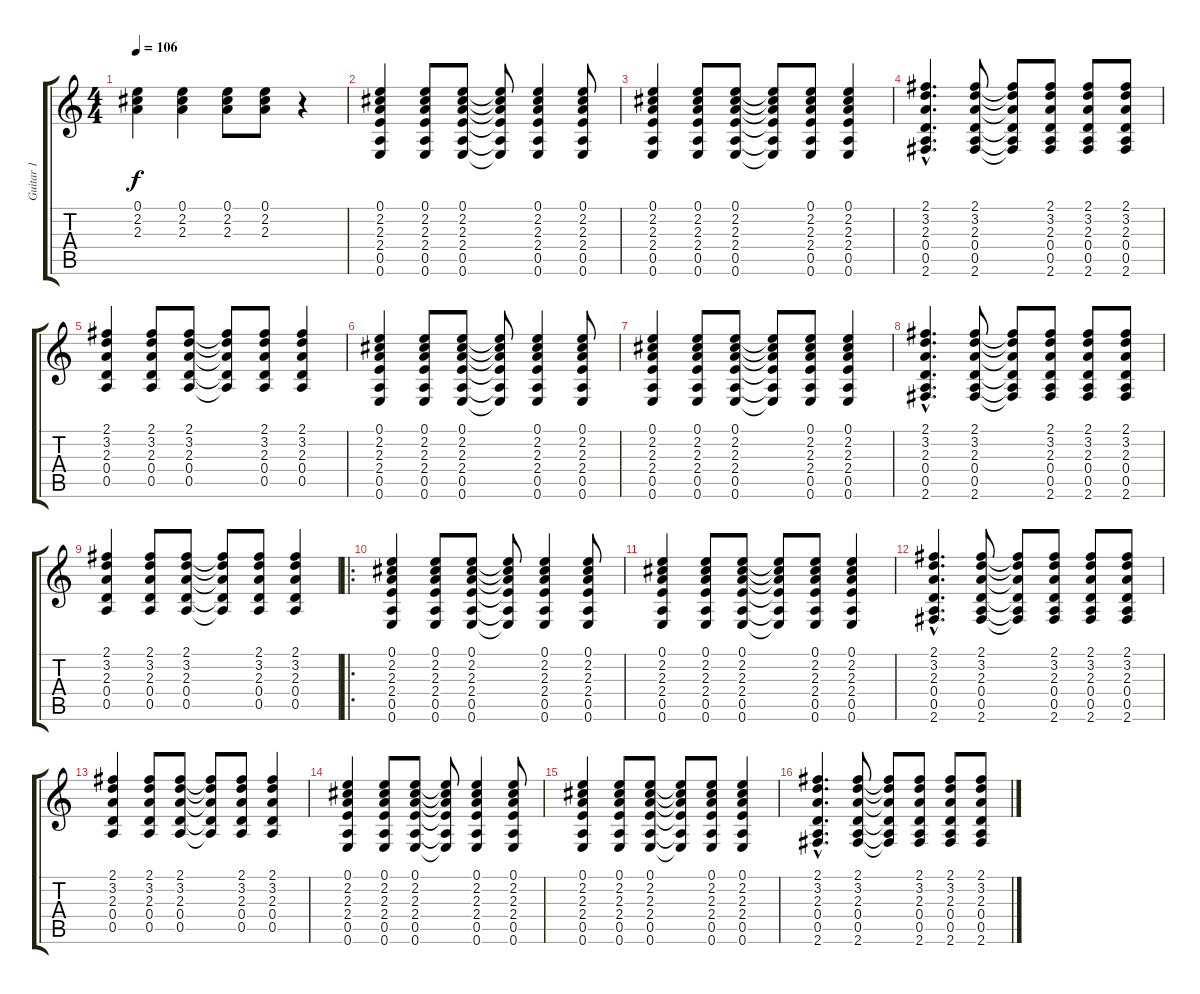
\track ("Guitar 1" "Guitar 1") {instrument acousticguitarsteel}
\staff {score tabs}
\tuning (E4 B3 G3 D3 A2 E2) {hide}
\ts (4 4)
\tempo 106
\clef g2
\ks c
(0.1 2.2 2.3).4{dy f instrument acousticguitarsteel} (0.1 2.2 2.3).4 (0.1 2.2 2.3).8 (0.1 2.2 2.3).8 r.4 |
(0.1 2.2 2.3 2.4 0.5 0.6).4 (0.1 2.2 2.3 2.4 0.5 0.6).8 (0.1 2.2 2.3 2.4 0.5 0.6).8 (0.1{t} 2.2{t} 2.3{t} 2.4{t} 0.5{t} 0.6{t}).8 (0.1 2.2 2.3 2.4 0.5 0.6).4 (0.1 2.2 2.3 2.4 0.5 0.6).8 |
(0.1 2.2 2.3 2.4 0.5 0.6).4 (0.1 2.2 2.3 2.4 0.5 0.6).8 (0.1 2.2 2.3 2.4 0.5 0.6).8 (0.1{t} 2.2{t} 2.3{t} 2.4{t} 0.5{t} 0.6{t}).8 (0.1 2.2 2.3 2.4 0.5 0.6).8 (0.1 2.2 2.3 2.4 0.5 0.6).4 |
(2.1{hac} 3.2{hac} 2.3{hac} 0.4{hac} 0.5{hac} 2.6{hac}).4{d} (2.1 3.2 2.3 0.4 0.5 2.6).8 (2.1{t} 3.2{t} 2.3{t} 0.4{t} 0.5{t} 2.6{t}).8 (2.1 3.2 2.3 0.4 0.5 2.6).8 (2.1 3.2 2.3 0.4 0.5 2.6).8 (2.1 3.2 2.3 0.4 0.5 2.6).8 |
(2.1 3.2 2.3 0.4 0.5).4 (2.1 3.2 2.3 0.4 0.5).8 (2.1 3.2 2.3 0.4 0.5).8 (2.1{t} 3.2{t} 2.3{t} 0.4{t} 0.5{t}).8 (2.1 3.2 2.3 0.4 0.5).8 (2.1 3.2 2.3 0.4 0.5).4 |
(0.1 2.2 2.3 2.4 0.5 0.6).4 (0.1 2.2 2.3 2.4 0.5 0.6).8 (0.1 2.2 2.3 2.4 0.5 0.6).8 (0.1{t} 2.2{t} 2.3{t} 2.4{t} 0.5{t} 0.6{t}).8 (0.1 2.2 2.3 2.4 0.5 0.6).4 (0.1 2.2 2.3 2.4 0.5 0.6).8 |
(0.1 2.2 2.3 2.4 0.5 0.6).4 (0.1 2.2 2.3 2.4 0.5 0.6).8 (0.1 2.2 2.3 2.4 0.5 0.6).8 (0.1{t} 2.2{t} 2.3{t} 2.4{t} 0.5{t} 0.6{t}).8 (0.1 2.2 2.3 2.4 0.5 0.6).8 (0.1 2.2 2.3 2.4 0.5 0.6).4 |
(2.1{hac} 3.2{hac} 2.3{hac} 0.4{hac} 0.5{hac} 2.6{hac}).4{d} (2.1 3.2 2.3 0.4 0.5 2.6).8 (2.1{t} 3.2{t} 2.3{t} 0.4{t} 0.5{t} 2.6{t}).8 (2.1 3.2 2.3 0.4 0.5 2.6).8 (2.1 3.2 2.3 0.4 0.5 2.6).8 (2.1 3.2 2.3 0.4 0.5 2.6).8 |
(2.1 3.2 2.3 0.4 0.5).4 (2.1 3.2 2.3 0.4 0.5).8 (2.1 3.2 2.3 0.4 0.5).8 (2.1{t} 3.2{t} 2.3{t} 0.4{t} 0.5{t}).8 (2.1 3.2 2.3 0.4 0.5).8 (2.1 3.2 2.3 0.4 0.5).4 |
\ro
(0.1 2.2 2.3 2.4 0.5 0.6).4 (0.1 2.2 2.3 2.4 0.5 0.6).8 (0.1 2.2 2.3 2.4 0.5 0.6).8 (0.1{t} 2.2{t} 2.3{t} 2.4{t} 0.5{t} 0.6{t}).8 (0.1 2.2 2.3 2.4 0.5 0.6).4 (0.1 2.2 2.3 2.4 0.5 0.6).8 |
(0.1 2.2 2.3 2.4 0.5 0.6).4 (0.1 2.2 2.3 2.4 0.5 0.6).8 (0.1 2.2 2.3 2.4 0.5 0.6).8 (0.1{t} 2.2{t} 2.3{t} 2.4{t} 0.5{t} 0.6{t}).8 (0.1 2.2 2.3 2.4 0.5 0.6).8 (0.1 2.2 2.3 2.4 0.5 0.6).4 |
(2.1{hac} 3.2{hac} 2.3{hac} 0.4{hac} 0.5{hac} 2.6{hac}).4{d} (2.1 3.2 2.3 0.4 0.5 2.6).8 (2.1{t} 3.2{t} 2.3{t} 0.4{t} 0.5{t} 2.6{t}).8 (2.1 3.2 2.3 0.4 0.5 2.6).8 (2.1 3.2 2.3 0.4 0.5 2.6).8 (2.1 3.2 2.3 0.4 0.5 2.6).8 |
(2.1 3.2 2.3 0.4 0.5).4 (2.1 3.2 2.3 0.4 0.5).8 (2.1 3.2 2.3 0.4 0.5).8 (2.1{t} 3.2{t} 2.3{t} 0.4{t} 0.5{t}).8 (2.1 3.2 2.3 0.4 0.5).8 (2.1 3.2 2.3 0.4 0.5).4 |
(0.1 2.2 2.3 2.4 0.5 0.6).4 (0.1 2.2 2.3 2.4 0.5 0.6).8 (0.1 2.2 2.3 2.4 0.5 0.6).8 (0.1{t} 2.2{t} 2.3{t} 2.4{t} 0.5{t} 0.6{t}).8 (0.1 2.2 2.3 2.4 0.5 0.6).4 (0.1 2.2 2.3 2.4 0.5 0.6).8 |
(0.1 2.2 2.3 2.4 0.5 0.6).4 (0.1 2.2 2.3 2.4 0.5 0.6).8 (0.1 2.2 2.3 2.4 0.5 0.6).8 (0.1{t} 2.2{t} 2.3{t} 2.4{t} 0.5{t} 0.6{t}).8 (0.1 2.2 2.3 2.4 0.5 0.6).8 (0.1 2.2 2.3 2.4 0.5 0.6).4 |
(2.1{hac} 3.2{hac} 2.3{hac} 0.4{hac} 0.5{hac} 2.6{hac}).4{d} (2.1 3.2 2.3 0.4 0.5 2.6).8 (2.1{t} 3.2{t} 2.3{t} 0.4{t} 0.5{t} 2.6{t}).8 (2.1 3.2 2.3 0.4 0.5 2.6).8 (2.1 3.2 2.3 0.4 0.5 2.6).8 (2.1 3.2 2.3 0.4 0.5 2.6).8
